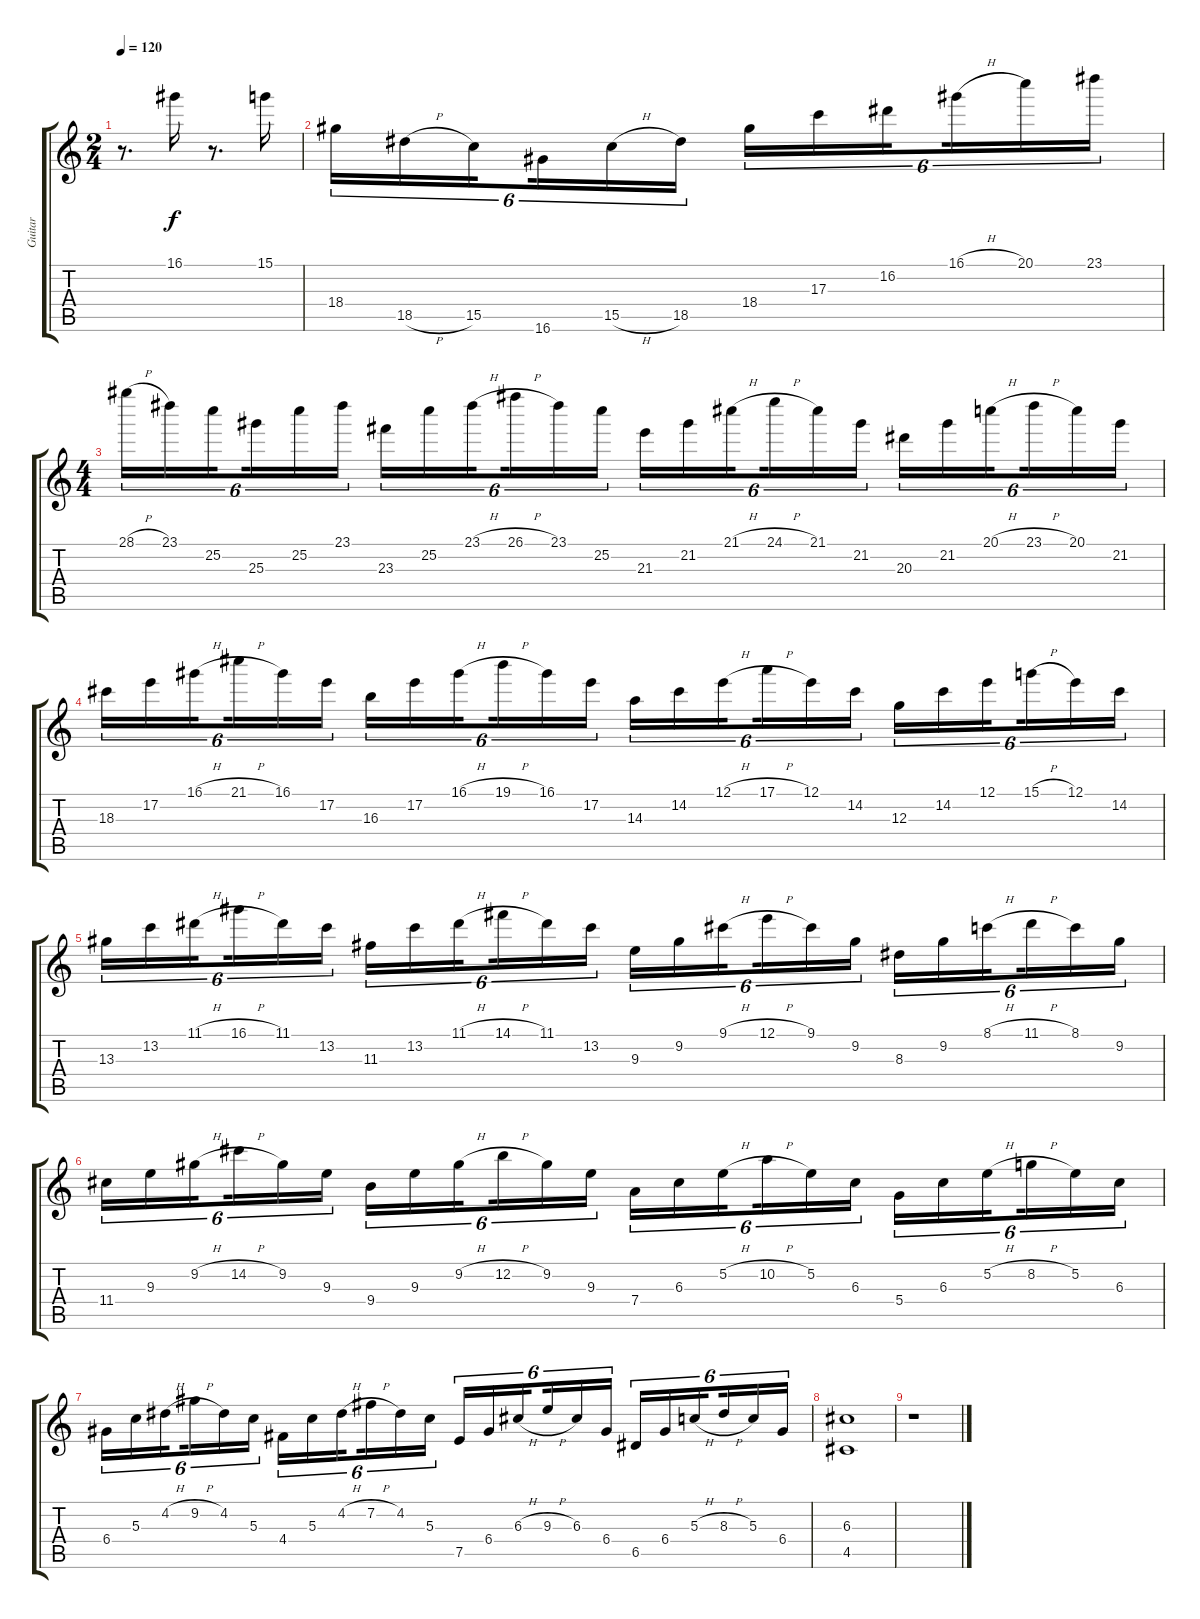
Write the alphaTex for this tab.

\track ("Guitar" "Guitar") {instrument distortionguitar}
\staff {score tabs}
\tuning (E4 B3 G3 D3 A2 E2) {hide}
\ts (2 4)
\tempo 120
\clef g2
\ks c
r.8{d dy f} 16.1.16 r.8{d} 15.1.16 |
18.4.16{tu (6 4)} 18.5{h}.16{tu (6 4)} 15.5.16{tu (6 4) beam splitsecondary} 16.6.16{tu (6 4)} 15.5{h}.16{tu (6 4)} 18.5.16{tu (6 4)} 18.4.16{tu (6 4)} 17.3.16{tu (6 4)} 16.2.16{tu (6 4) beam splitsecondary} 16.1{h}.16{tu (6 4)} 20.1.16{tu (6 4)} 23.1.16{tu (6 4)} |
\ts (4 4)
28.1{h}.16{tu (6 4)} 23.1.16{tu (6 4)} 25.2.16{tu (6 4) beam splitsecondary} 25.3.16{tu (6 4)} 25.2.16{tu (6 4)} 23.1.16{tu (6 4)} 23.3.16{tu (6 4)} 25.2.16{tu (6 4)} 23.1{h}.16{tu (6 4) beam splitsecondary} 26.1{h}.16{tu (6 4)} 23.1.16{tu (6 4)} 25.2.16{tu (6 4)} 21.3.16{tu (6 4)} 21.2.16{tu (6 4)} 21.1{h}.16{tu (6 4) beam splitsecondary} 24.1{h}.16{tu (6 4)} 21.1.16{tu (6 4)} 21.2.16{tu (6 4)} 20.3.16{tu (6 4)} 21.2.16{tu (6 4)} 20.1{h}.16{tu (6 4) beam splitsecondary} 23.1{h}.16{tu (6 4)} 20.1.16{tu (6 4)} 21.2.16{tu (6 4)} |
18.3.16{tu (6 4)} 17.2.16{tu (6 4)} 16.1{h}.16{tu (6 4) beam splitsecondary} 21.1{h}.16{tu (6 4)} 16.1.16{tu (6 4)} 17.2.16{tu (6 4)} 16.3.16{tu (6 4)} 17.2.16{tu (6 4)} 16.1{h}.16{tu (6 4) beam splitsecondary} 19.1{h}.16{tu (6 4)} 16.1.16{tu (6 4)} 17.2.16{tu (6 4)} 14.3.16{tu (6 4)} 14.2.16{tu (6 4)} 12.1{h}.16{tu (6 4) beam splitsecondary} 17.1{h}.16{tu (6 4)} 12.1.16{tu (6 4)} 14.2.16{tu (6 4)} 12.3.16{tu (6 4)} 14.2.16{tu (6 4)} 12.1.16{tu (6 4) beam splitsecondary} 15.1{h}.16{tu (6 4)} 12.1.16{tu (6 4)} 14.2.16{tu (6 4)} |
13.3.16{tu (6 4)} 13.2.16{tu (6 4)} 11.1{h}.16{tu (6 4) beam splitsecondary} 16.1{h}.16{tu (6 4)} 11.1.16{tu (6 4)} 13.2.16{tu (6 4)} 11.3.16{tu (6 4)} 13.2.16{tu (6 4)} 11.1{h}.16{tu (6 4) beam splitsecondary} 14.1{h}.16{tu (6 4)} 11.1.16{tu (6 4)} 13.2.16{tu (6 4)} 9.3.16{tu (6 4)} 9.2.16{tu (6 4)} 9.1{h}.16{tu (6 4) beam splitsecondary} 12.1{h}.16{tu (6 4)} 9.1.16{tu (6 4)} 9.2.16{tu (6 4)} 8.3.16{tu (6 4)} 9.2.16{tu (6 4)} 8.1{h}.16{tu (6 4) beam splitsecondary} 11.1{h}.16{tu (6 4)} 8.1.16{tu (6 4)} 9.2.16{tu (6 4)} |
11.4.16{tu (6 4)} 9.3.16{tu (6 4)} 9.2{h}.16{tu (6 4) beam splitsecondary} 14.2{h}.16{tu (6 4)} 9.2.16{tu (6 4)} 9.3.16{tu (6 4)} 9.4.16{tu (6 4)} 9.3.16{tu (6 4)} 9.2{h}.16{tu (6 4) beam splitsecondary} 12.2{h}.16{tu (6 4)} 9.2.16{tu (6 4)} 9.3.16{tu (6 4)} 7.4.16{tu (6 4)} 6.3.16{tu (6 4)} 5.2{h}.16{tu (6 4) beam splitsecondary} 10.2{h}.16{tu (6 4)} 5.2.16{tu (6 4)} 6.3.16{tu (6 4)} 5.4.16{tu (6 4)} 6.3.16{tu (6 4)} 5.2{h}.16{tu (6 4) beam splitsecondary} 8.2{h}.16{tu (6 4)} 5.2.16{tu (6 4)} 6.3.16{tu (6 4)} |
6.4.16{tu (6 4)} 5.3.16{tu (6 4)} 4.2{h}.16{tu (6 4) beam splitsecondary} 9.2{h}.16{tu (6 4)} 4.2.16{tu (6 4)} 5.3.16{tu (6 4)} 4.4.16{tu (6 4)} 5.3.16{tu (6 4)} 4.2{h}.16{tu (6 4) beam splitsecondary} 7.2{h}.16{tu (6 4)} 4.2.16{tu (6 4)} 5.3.16{tu (6 4)} 7.5.16{tu (6 4)} 6.4.16{tu (6 4)} 6.3{h}.16{tu (6 4) beam splitsecondary} 9.3{h}.16{tu (6 4)} 6.3.16{tu (6 4)} 6.4.16{tu (6 4)} 6.5.16{tu (6 4)} 6.4.16{tu (6 4)} 5.3{h}.16{tu (6 4) beam splitsecondary} 8.3{h}.16{tu (6 4)} 5.3.16{tu (6 4)} 6.4.16{tu (6 4)} |
(6.3 4.5).1 |
r.1
